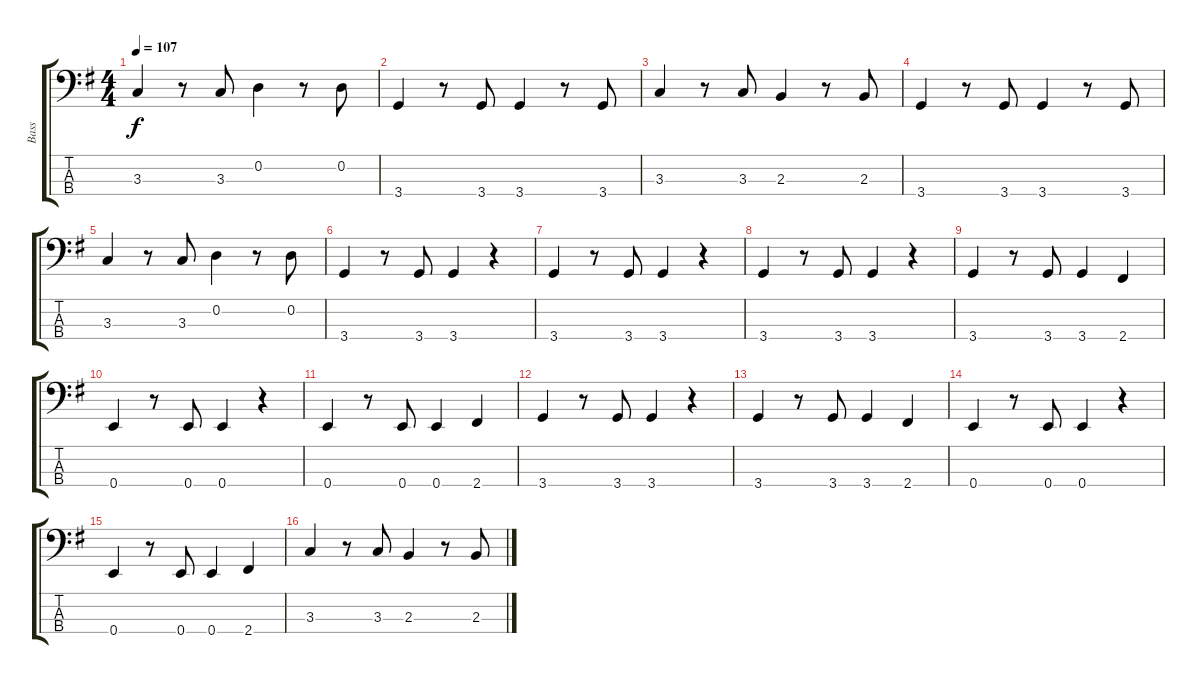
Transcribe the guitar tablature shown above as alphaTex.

\track ("Bass" "Bass") {instrument electricbassfinger}
\staff {score tabs}
\tuning (G2 D2 A1 E1) {hide}
\ts (4 4)
\tempo 107
\clef f4
\ks g
3.3.4{dy f} r.8 3.3.8 0.2.4 r.8 0.2.8 |
3.4.4 r.8 3.4.8 3.4.4 r.8 3.4.8 |
3.3.4 r.8 3.3.8 2.3.4 r.8 2.3.8 |
3.4.4 r.8 3.4.8 3.4.4 r.8 3.4.8 |
3.3.4 r.8 3.3.8 0.2.4 r.8 0.2.8 |
3.4.4 r.8 3.4.8 3.4.4 r.4 |
3.4.4 r.8 3.4.8 3.4.4 r.4 |
3.4.4 r.8 3.4.8 3.4.4 r.4 |
3.4.4 r.8 3.4.8 3.4.4 2.4.4 |
0.4.4 r.8 0.4.8 0.4.4 r.4 |
0.4.4 r.8 0.4.8 0.4.4 2.4.4 |
3.4.4 r.8 3.4.8 3.4.4 r.4 |
3.4.4 r.8 3.4.8 3.4.4 2.4.4 |
0.4.4 r.8 0.4.8 0.4.4 r.4 |
0.4.4 r.8 0.4.8 0.4.4 2.4.4 |
3.3.4 r.8 3.3.8 2.3.4 r.8 2.3.8
